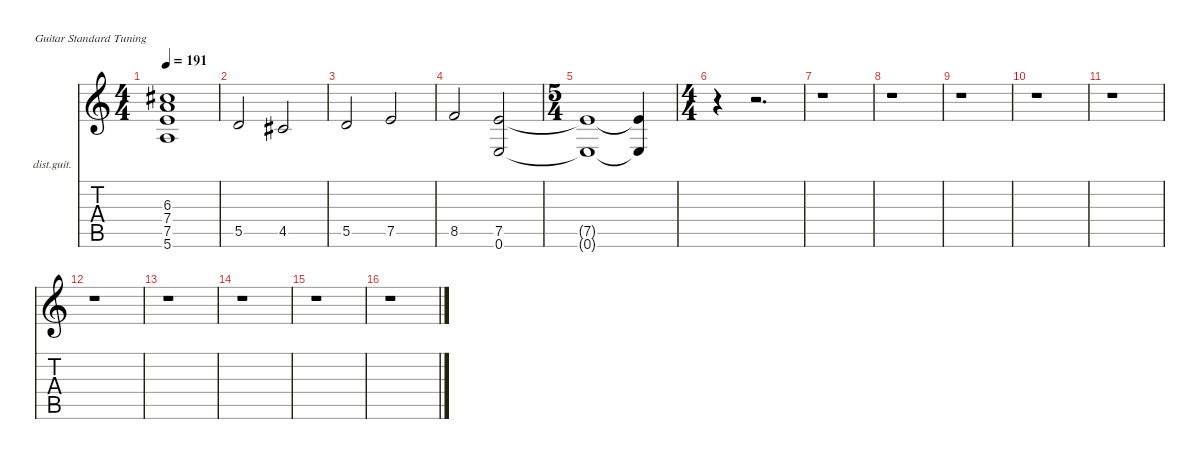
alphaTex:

\defaultSystemsLayout 4
\hideDynamics
\bracketExtendMode nobrackets
\firstSystemTrackNameOrientation horizontal
\otherSystemsTrackNameOrientation horizontal
\track ("Guitar 1" "dist.guit.") {mute instrument distortionguitar}
\staff {score tabs}
\tuning (E4 B3 G3 D3 A2 E2)
\ts (4 4)
\tempo 191
\clef g2
\ks c
(6.3{t acc #} 7.4{t} 7.5{t} 5.6{t}).1{dy mf beam Up} |
5.5.2{beam Up} 4.5{acc #}.2{beam Up} |
5.5.2{beam Up} 7.5.2{beam Up} |
8.5.2{beam Up} (7.5 0.6).2{beam Up} |
\ts (5 4)
\beaming (8 6 4)
(7.5{t} 0.6{t}).1{beam Up} (7.5{t} 0.6{t}).4{beam Up} |
\ts (4 4)
\beaming (8 2 2 2 2)
r.4{beam Down} r.2{d beam Down} |
r.1{beam Down} |
r.1{beam Down} |
r.1{beam Down} |
r.1{beam Down} |
r.1{beam Down} |
r.1{beam Down} |
r.1{beam Down} |
r.1{beam Down} |
r.1{beam Down} |
r.1{beam Down}
